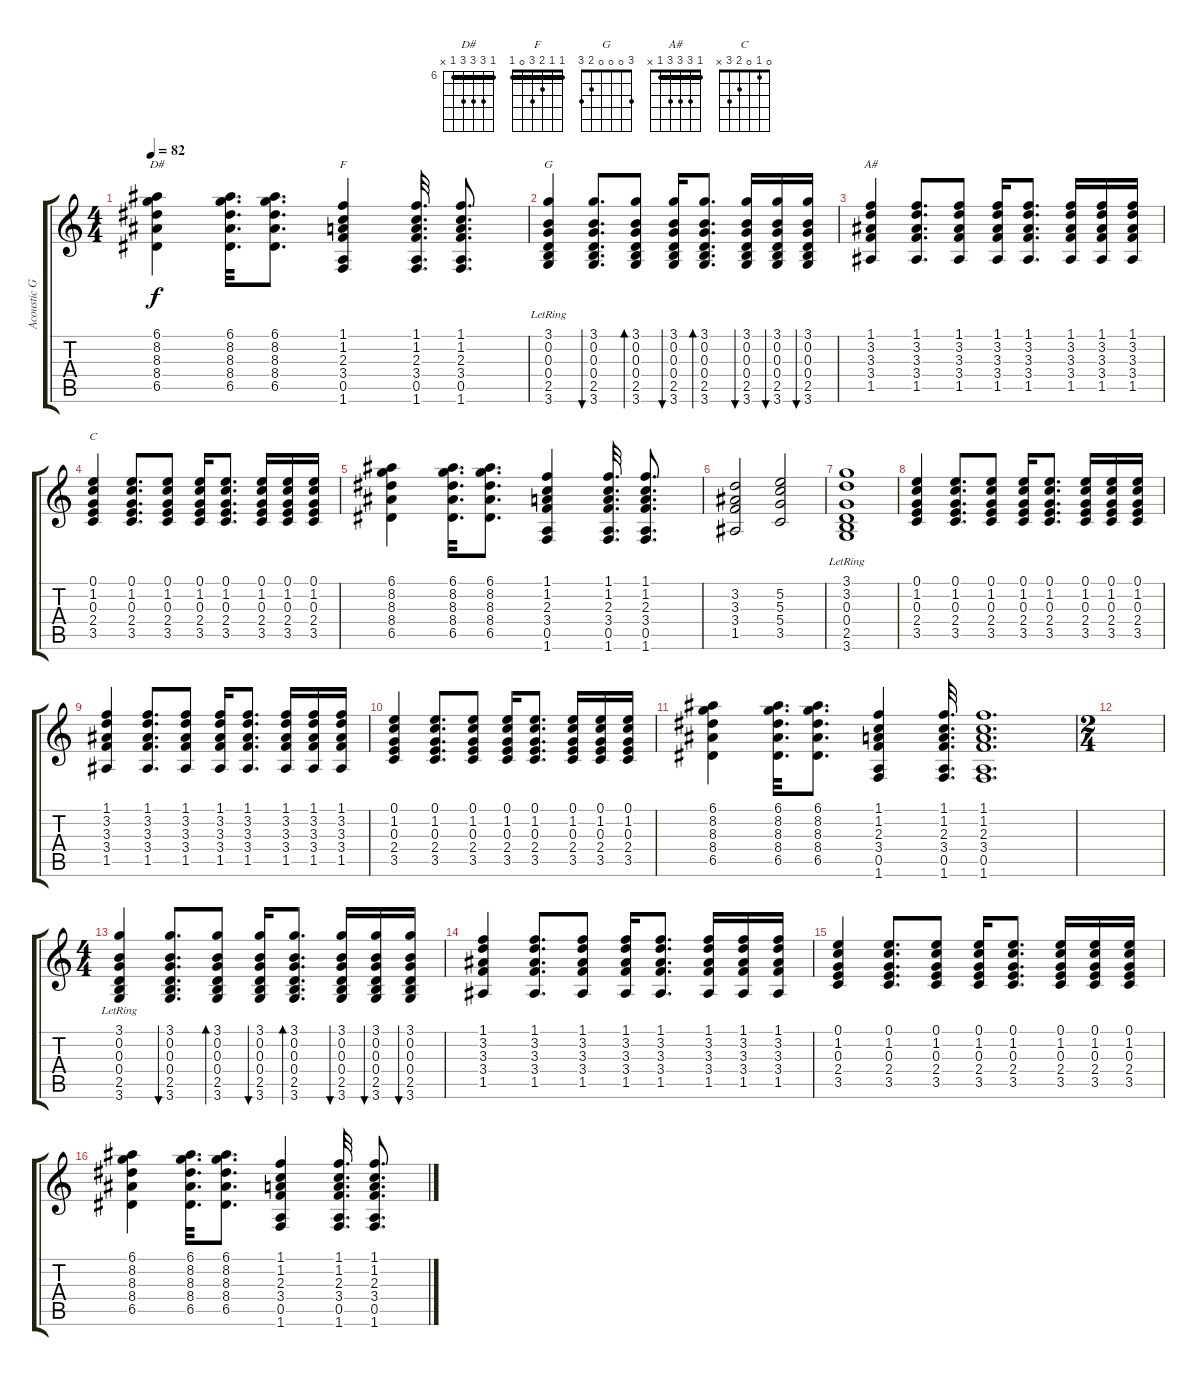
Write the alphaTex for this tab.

\track ("Acoustic Guitar" "Acoustic G") {instrument acousticguitarsteel}
\staff {score tabs}
\tuning (E4 B3 G3 D3 A2 E2) {hide}
\chord ("D#" 6 8 8 8 6 x) {firstfret 6 barre 6}
\chord ("F" 1 1 2 3 0 1) {barre 1}
\chord ("G" 3 0 0 0 2 3)
\chord ("A#" 1 3 3 3 1 x) {barre 1}
\chord ("C" 0 1 0 2 3 x)
\ts (4 4)
\tempo 82
\clef g2
\ks c
(6.1 8.2 8.3 8.4 6.5).4{ch "D#" dy f} (6.1 8.2 8.3 8.4 6.5).32{d} (6.1 8.2 8.3 8.4 6.5).8{d} (1.1 1.2 2.3 3.4 0.5 1.6).4{ch "F"} (1.1 1.2 2.3 3.4 0.5 1.6).32{d} (1.1 1.2 2.3 3.4 0.5 1.6).8{d} |
(3.1 0.2 0.3 0.4{lr} 2.5 3.6).4{ch "G"} (3.1 0.2 0.3 0.4 2.5 3.6).8{d bu 60} (3.1 0.2 0.3 0.4 2.5 3.6).8{bd 60} (3.1 0.2 0.3 0.4 2.5 3.6).16{bu 60} (3.1 0.2 0.3 0.4 2.5 3.6).8{d bd 60} (3.1 0.2 0.3 0.4 2.5 3.6).16{bu 60} (3.1 0.2 0.3 0.4 2.5 3.6).16{bu 60} (3.1 0.2 0.3 0.4 2.5 3.6).16{bu 60} |
(1.1 3.2 3.3 3.4 1.5).4{ch "A#"} (1.1 3.2 3.3 3.4 1.5).8{d} (1.1 3.2 3.3 3.4 1.5).8 (1.1 3.2 3.3 3.4 1.5).16 (1.1 3.2 3.3 3.4 1.5).8{d} (1.1 3.2 3.3 3.4 1.5).16 (1.1 3.2 3.3 3.4 1.5).16 (1.1 3.2 3.3 3.4 1.5).16 |
(0.1 1.2 0.3 2.4 3.5).4{ch "C"} (0.1 1.2 0.3 2.4 3.5).8{d} (0.1 1.2 0.3 2.4 3.5).8 (0.1 1.2 0.3 2.4 3.5).16 (0.1 1.2 0.3 2.4 3.5).8{d} (0.1 1.2 0.3 2.4 3.5).16 (0.1 1.2 0.3 2.4 3.5).16 (0.1 1.2 0.3 2.4 3.5).16 |
(6.1 8.2 8.3 8.4 6.5).4 (6.1 8.2 8.3 8.4 6.5).32{d} (6.1 8.2 8.3 8.4 6.5).8{d} (1.1 1.2 2.3 3.4 0.5 1.6).4 (1.1 1.2 2.3 3.4 0.5 1.6).32{d} (1.1 1.2 2.3 3.4 0.5 1.6).8{d} |
(3.2 3.3 3.4 1.5).2 (5.2 5.3 5.4 3.5).2 |
(3.1 3.2{lr} 0.3 0.4 2.5 3.6).1 |
(0.1 1.2 0.3 2.4 3.5).4 (0.1 1.2 0.3 2.4 3.5).8{d} (0.1 1.2 0.3 2.4 3.5).8 (0.1 1.2 0.3 2.4 3.5).16 (0.1 1.2 0.3 2.4 3.5).8{d} (0.1 1.2 0.3 2.4 3.5).16 (0.1 1.2 0.3 2.4 3.5).16 (0.1 1.2 0.3 2.4 3.5).16 |
(1.1 3.2 3.3 3.4 1.5).4 (1.1 3.2 3.3 3.4 1.5).8{d} (1.1 3.2 3.3 3.4 1.5).8 (1.1 3.2 3.3 3.4 1.5).16 (1.1 3.2 3.3 3.4 1.5).8{d} (1.1 3.2 3.3 3.4 1.5).16 (1.1 3.2 3.3 3.4 1.5).16 (1.1 3.2 3.3 3.4 1.5).16 |
(0.1 1.2 0.3 2.4 3.5).4 (0.1 1.2 0.3 2.4 3.5).8{d} (0.1 1.2 0.3 2.4 3.5).8 (0.1 1.2 0.3 2.4 3.5).16 (0.1 1.2 0.3 2.4 3.5).8{d} (0.1 1.2 0.3 2.4 3.5).16 (0.1 1.2 0.3 2.4 3.5).16 (0.1 1.2 0.3 2.4 3.5).16 |
(6.1 8.2 8.3 8.4 6.5).4 (6.1 8.2 8.3 8.4 6.5).32{d} (6.1 8.2 8.3 8.4 6.5).8{d} (1.1 1.2 2.3 3.4 0.5 1.6).4 (1.1 1.2 2.3 3.4 0.5 1.6).32{d} (1.1 1.2 2.3 3.4 0.5 1.6).1{d} |
\ts (2 4)
|
\ts (4 4)
(3.1 0.2 0.3 0.4{lr} 2.5 3.6).4 (3.1 0.2 0.3 0.4 2.5 3.6).8{d bu 60} (3.1 0.2 0.3 0.4 2.5 3.6).8{bd 60} (3.1 0.2 0.3 0.4 2.5 3.6).16{bu 60} (3.1 0.2 0.3 0.4 2.5 3.6).8{d bd 60} (3.1 0.2 0.3 0.4 2.5 3.6).16{bu 60} (3.1 0.2 0.3 0.4 2.5 3.6).16{bu 60} (3.1 0.2 0.3 0.4 2.5 3.6).16{bu 60} |
(1.1 3.2 3.3 3.4 1.5).4 (1.1 3.2 3.3 3.4 1.5).8{d} (1.1 3.2 3.3 3.4 1.5).8 (1.1 3.2 3.3 3.4 1.5).16 (1.1 3.2 3.3 3.4 1.5).8{d} (1.1 3.2 3.3 3.4 1.5).16 (1.1 3.2 3.3 3.4 1.5).16 (1.1 3.2 3.3 3.4 1.5).16 |
(0.1 1.2 0.3 2.4 3.5).4 (0.1 1.2 0.3 2.4 3.5).8{d} (0.1 1.2 0.3 2.4 3.5).8 (0.1 1.2 0.3 2.4 3.5).16 (0.1 1.2 0.3 2.4 3.5).8{d} (0.1 1.2 0.3 2.4 3.5).16 (0.1 1.2 0.3 2.4 3.5).16 (0.1 1.2 0.3 2.4 3.5).16 |
(6.1 8.2 8.3 8.4 6.5).4 (6.1 8.2 8.3 8.4 6.5).32{d} (6.1 8.2 8.3 8.4 6.5).8{d} (1.1 1.2 2.3 3.4 0.5 1.6).4 (1.1 1.2 2.3 3.4 0.5 1.6).32{d} (1.1 1.2 2.3 3.4 0.5 1.6).8{d}
